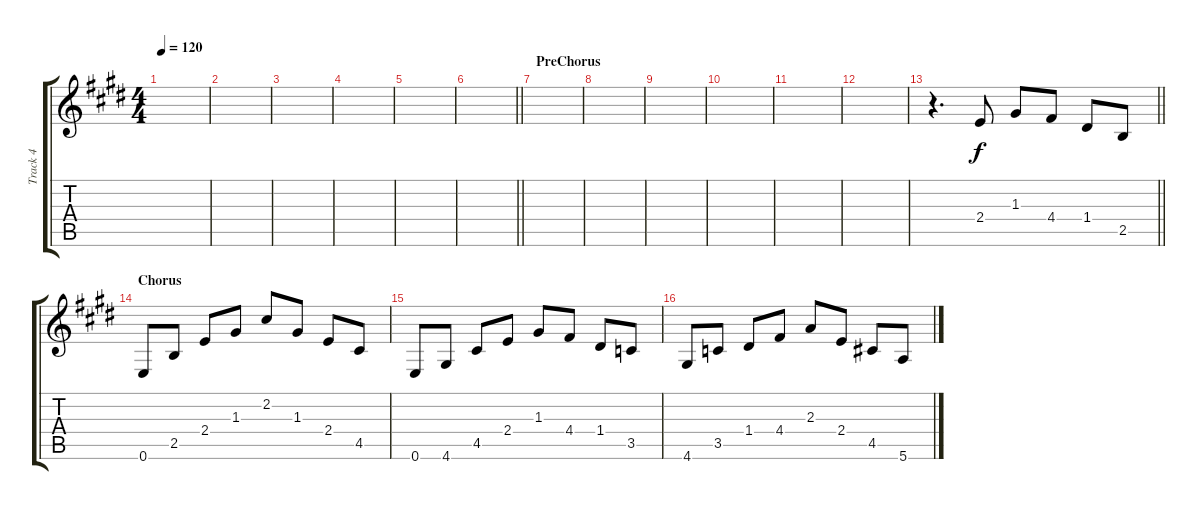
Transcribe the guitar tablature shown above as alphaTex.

\track ("Track 4" "Track 4") {instrument acousticguitarnylon}
\staff {score tabs}
\tuning (E4 B3 G3 D3 A2 E2) {hide}
\ts (4 4)
\tempo 120
\clef g2
\ks e
|
|
|
|
|
\barLineRight lightlight
|
\section ("" "PreChorus")
|
|
|
|
|
|
\barLineRight lightlight
r.4{d} 2.4.8{volume 16} 1.3.8 4.4.8 1.4.8 2.5.8 |
\section ("" "Chorus")
0.6.8{volume 0} 2.5.8 2.4.8 1.3.8 2.2.8 1.3.8 2.4.8 4.5.8 |
0.6.8 4.6.8 4.5.8 2.4.8 1.3.8 4.4.8 1.4.8 3.5.8 |
4.6.8 3.5.8 1.4.8 4.4.8 2.3.8 2.4.8 4.5.8 5.6.8
